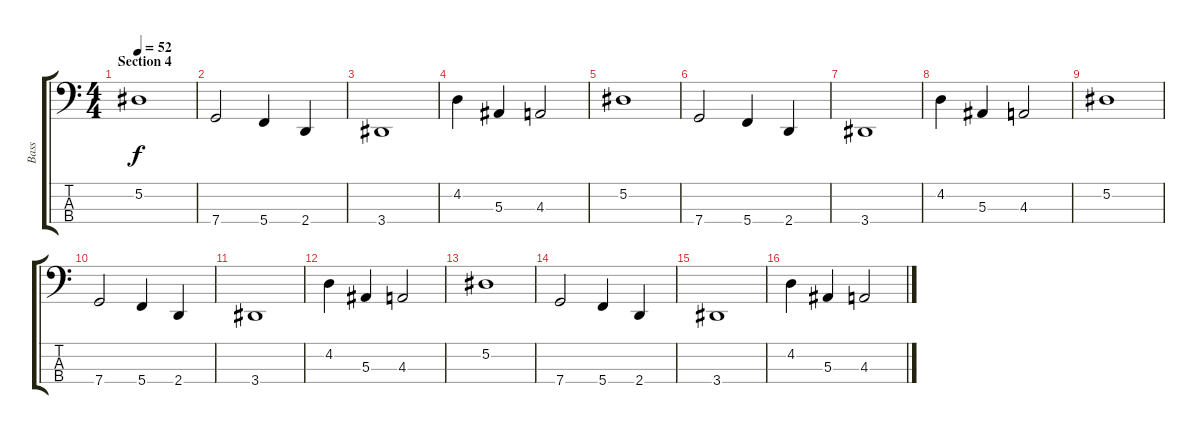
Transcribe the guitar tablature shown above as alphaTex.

\track ("Bass" "Bass") {instrument electricbasspick}
\staff {score tabs}
\tuning (Eb2 Bb1 F1 C1) {hide}
\ts (4 4)
\section ("" "Section 4")
\tempo 52
\clef f4
\ks c
5.2.1{dy f} |
7.4.2 5.4.4 2.4.4 |
3.4.1 |
4.2.4 5.3.4 4.3.2 |
5.2.1 |
7.4.2 5.4.4 2.4.4 |
3.4.1 |
4.2.4 5.3.4 4.3.2 |
5.2.1 |
7.4.2 5.4.4 2.4.4 |
3.4.1 |
4.2.4 5.3.4 4.3.2 |
5.2.1 |
7.4.2 5.4.4 2.4.4 |
3.4.1 |
4.2.4 5.3.4 4.3.2
